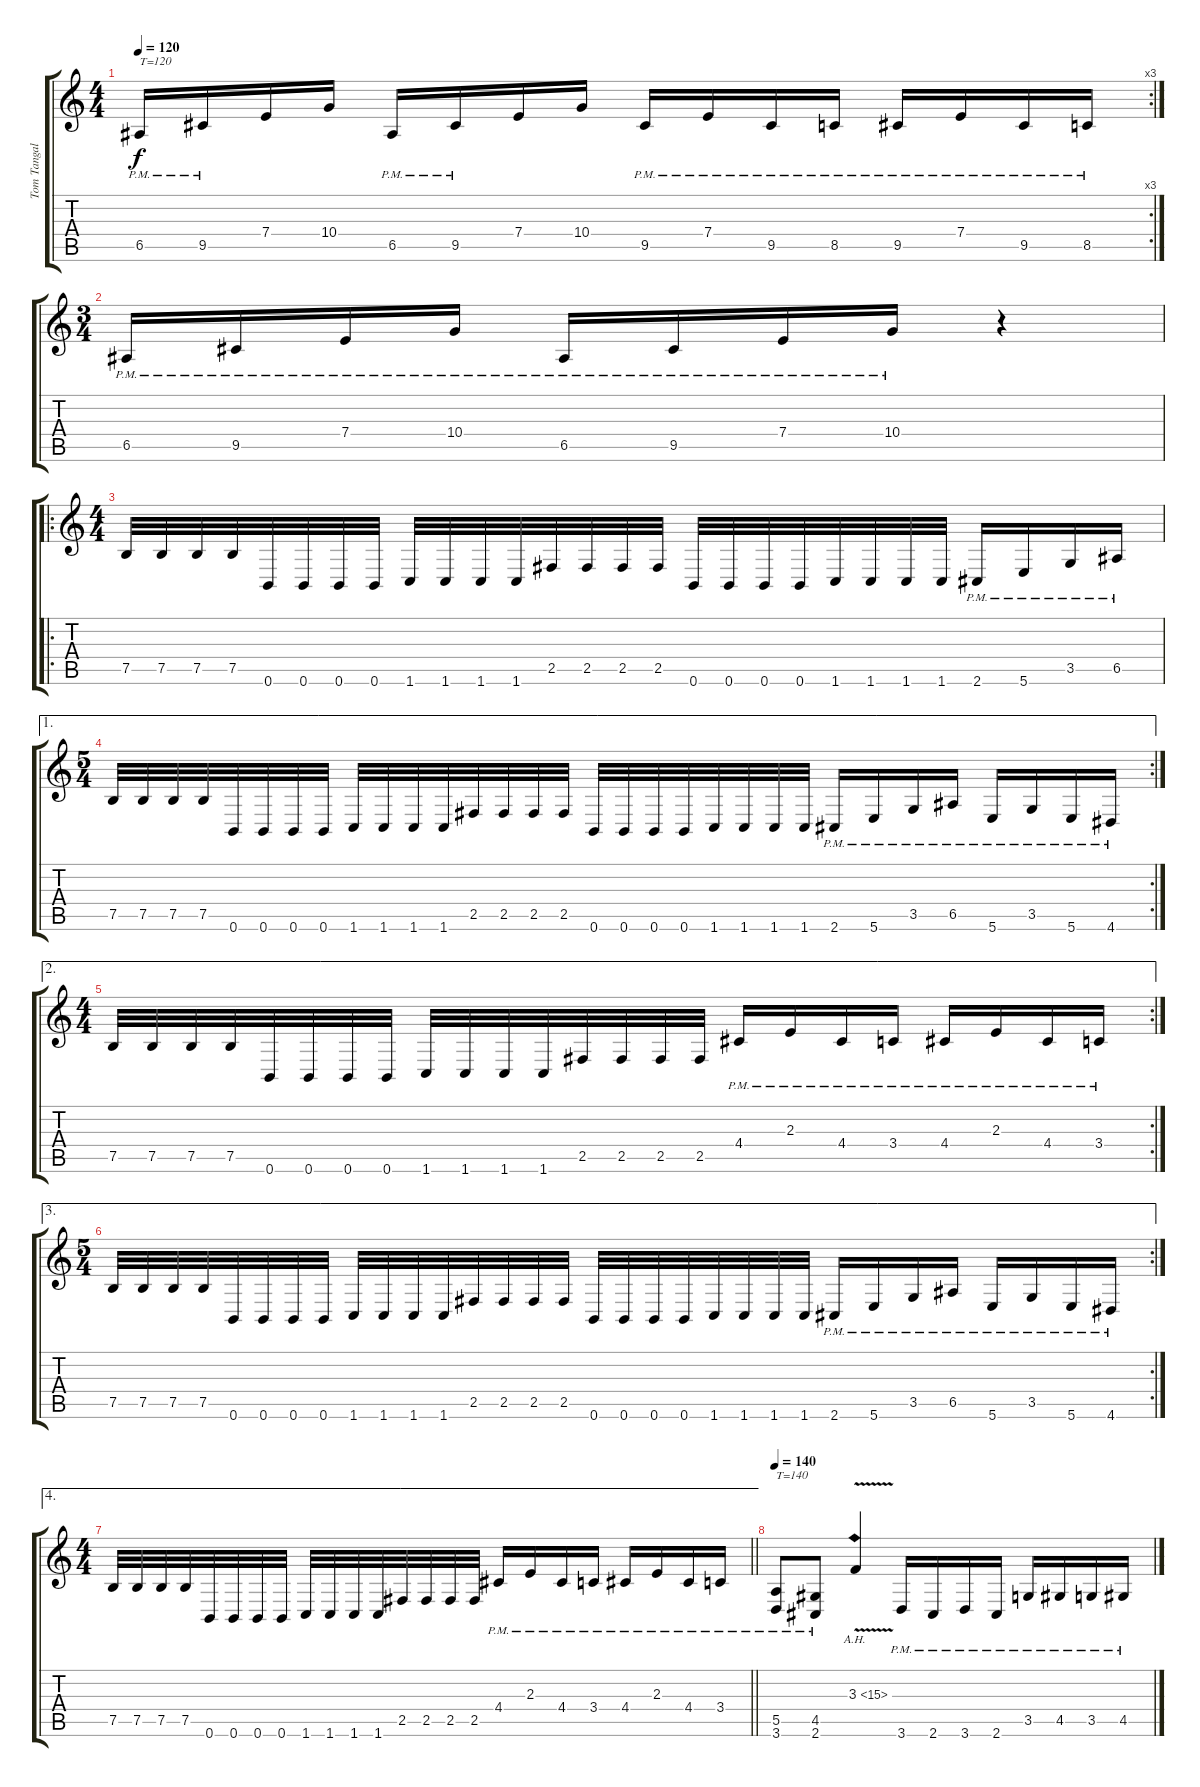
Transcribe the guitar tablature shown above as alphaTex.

\track ("Tom Tangalos" "Tom Tangal") {instrument distortionguitar}
\staff {score tabs}
\tuning (B3 Gb3 D3 A2 E2 B1) {hide}
\rc 3
\ts (4 4)
\tempo 120
\clef g2
\ks c
6.5{pm}.16{txt "T=120" dy f instrument distortionguitar} 9.5{pm}.16 7.4.16 10.4.16 6.5{pm}.16 9.5{pm}.16 7.4.16 10.4.16 9.5{pm}.16 7.4{pm}.16 9.5{pm}.16 8.5{pm}.16 9.5{pm}.16 7.4{pm}.16 9.5{pm}.16 8.5{pm}.16 |
\ts (3 4)
6.5{pm}.16 9.5{pm}.16 7.4{pm}.16 10.4{pm}.16 6.5{pm}.16 9.5{pm}.16 7.4{pm}.16 10.4{pm}.16 r.4 |
\ro
\ts (4 4)
7.5.32 7.5.32 7.5.32 7.5.32 0.6.32 0.6.32 0.6.32 0.6.32 1.6.32 1.6.32 1.6.32 1.6.32 2.5.32 2.5.32 2.5.32 2.5.32 0.6.32 0.6.32 0.6.32 0.6.32 1.6.32 1.6.32 1.6.32 1.6.32 2.6{pm}.16 5.6{pm}.16 3.5{pm}.16 6.5{pm}.16 |
\ae 1
\rc 2
\ts (5 4)
7.5.32 7.5.32 7.5.32 7.5.32 0.6.32 0.6.32 0.6.32 0.6.32 1.6.32 1.6.32 1.6.32 1.6.32 2.5.32 2.5.32 2.5.32 2.5.32 0.6.32 0.6.32 0.6.32 0.6.32 1.6.32 1.6.32 1.6.32 1.6.32 2.6{pm}.16 5.6{pm}.16 3.5{pm}.16 6.5{pm}.16 5.6{pm}.16 3.5{pm}.16 5.6{pm}.16 4.6{pm}.16 |
\ae 2
\rc 2
\ts (4 4)
7.5.32 7.5.32 7.5.32 7.5.32 0.6.32 0.6.32 0.6.32 0.6.32 1.6.32 1.6.32 1.6.32 1.6.32 2.5.32 2.5.32 2.5.32 2.5.32 4.4{pm}.16 2.3{pm}.16 4.4{pm}.16 3.4{pm}.16 4.4{pm}.16 2.3{pm}.16 4.4{pm}.16 3.4{pm}.16 |
\ae 3
\rc 2
\ts (5 4)
7.5.32 7.5.32 7.5.32 7.5.32 0.6.32 0.6.32 0.6.32 0.6.32 1.6.32 1.6.32 1.6.32 1.6.32 2.5.32 2.5.32 2.5.32 2.5.32 0.6.32 0.6.32 0.6.32 0.6.32 1.6.32 1.6.32 1.6.32 1.6.32 2.6{pm}.16 5.6{pm}.16 3.5{pm}.16 6.5{pm}.16 5.6{pm}.16 3.5{pm}.16 5.6{pm}.16 4.6{pm}.16 |
\ae 4
\ts (4 4)
\barLineRight lightlight
7.5.32 7.5.32 7.5.32 7.5.32 0.6.32 0.6.32 0.6.32 0.6.32 1.6.32 1.6.32 1.6.32 1.6.32 2.5.32 2.5.32 2.5.32 2.5.32 4.4{pm}.16 2.3{pm}.16 4.4{pm}.16 3.4{pm}.16 4.4{pm}.16 2.3{pm}.16 4.4{pm}.16 3.4{pm}.16 |
\tempo 140
(5.5{pm} 3.6{pm}).8{txt "T=140"} (4.5{pm} 2.6{pm}).8 3.3{ah 12 v}.4 3.6{pm}.16 2.6{pm}.16 3.6{pm}.16 2.6{pm}.16 3.5{pm}.16 4.5{pm}.16 3.5{pm}.16 4.5{pm}.16
